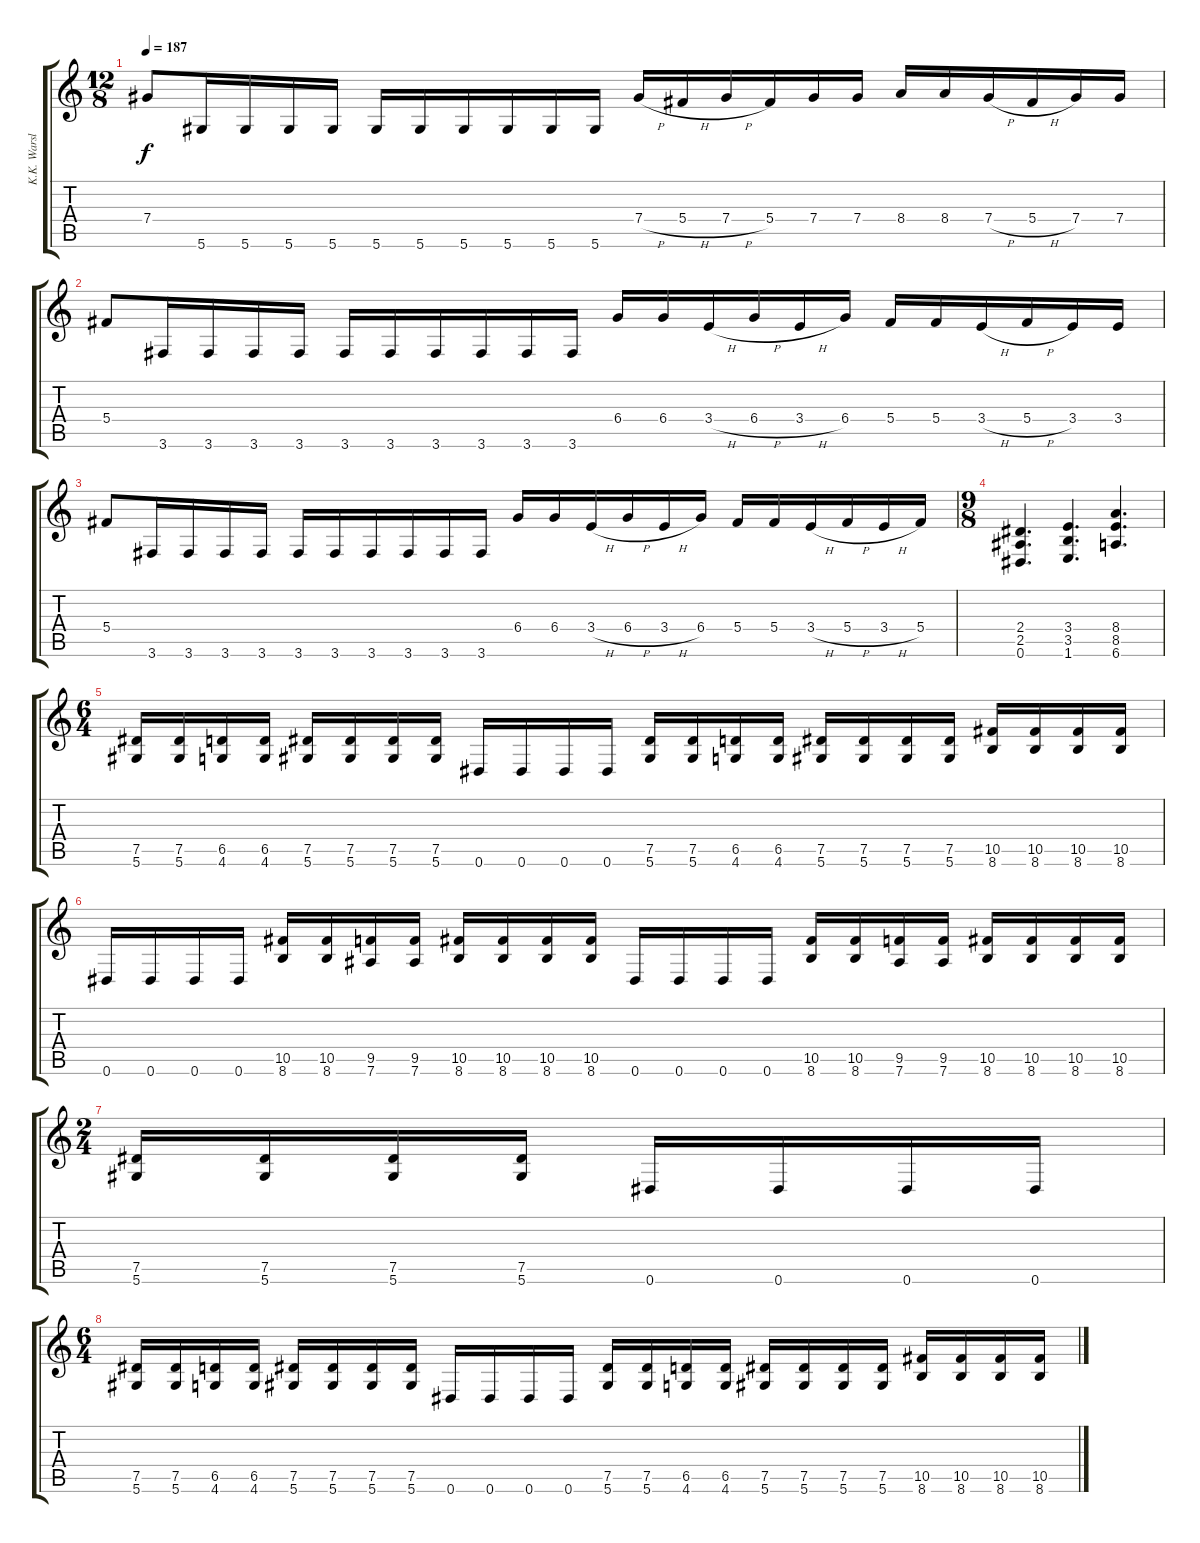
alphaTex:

\track ("K.K. Warslut" "K.K. Warsl") {instrument distortionguitar}
\staff {score tabs}
\tuning (Eb4 Bb3 Gb3 Db3 Ab2 Eb2) {hide}
\ts (12 8)
\tempo 187
\clef g2
\ks c
7.4.8{dy f} 5.6.16 5.6.16 5.6.16 5.6.16 5.6.16 5.6.16 5.6.16 5.6.16 5.6.16 5.6.16 7.4{h}.16 5.4{h}.16 7.4{h}.16 5.4.16 7.4.16 7.4.16 8.4.16 8.4.16 7.4{h}.16 5.4{h}.16 7.4.16 7.4.16 |
5.4.8 3.6.16 3.6.16 3.6.16 3.6.16 3.6.16 3.6.16 3.6.16 3.6.16 3.6.16 3.6.16 6.4.16 6.4.16 3.4{h}.16 6.4{h}.16 3.4{h}.16 6.4.16 5.4.16 5.4.16 3.4{h}.16 5.4{h}.16 3.4.16 3.4.16 |
5.4.8 3.6.16 3.6.16 3.6.16 3.6.16 3.6.16 3.6.16 3.6.16 3.6.16 3.6.16 3.6.16 6.4.16 6.4.16 3.4{h}.16 6.4{h}.16 3.4{h}.16 6.4.16 5.4.16 5.4.16 3.4{h}.16 5.4{h}.16 3.4{h}.16 5.4.16 |
\ts (9 8)
(2.4 2.5 0.6).4{d} (3.4 3.5 1.6).4{d} (8.4 8.5 6.6).4{d} |
\ts (6 4)
(7.5 5.6).16 (7.5 5.6).16 (6.5 4.6).16 (6.5 4.6).16 (7.5 5.6).16 (7.5 5.6).16 (7.5 5.6).16 (7.5 5.6).16 0.6.16 0.6.16 0.6.16 0.6.16 (7.5 5.6).16 (7.5 5.6).16 (6.5 4.6).16 (6.5 4.6).16 (7.5 5.6).16 (7.5 5.6).16 (7.5 5.6).16 (7.5 5.6).16 (10.5 8.6).16 (10.5 8.6).16 (10.5 8.6).16 (10.5 8.6).16 |
0.6.16 0.6.16 0.6.16 0.6.16 (10.5 8.6).16 (10.5 8.6).16 (9.5 7.6).16 (9.5 7.6).16 (10.5 8.6).16 (10.5 8.6).16 (10.5 8.6).16 (10.5 8.6).16 0.6.16 0.6.16 0.6.16 0.6.16 (10.5 8.6).16 (10.5 8.6).16 (9.5 7.6).16 (9.5 7.6).16 (10.5 8.6).16 (10.5 8.6).16 (10.5 8.6).16 (10.5 8.6).16 |
\ts (2 4)
(7.5 5.6).16 (7.5 5.6).16 (7.5 5.6).16 (7.5 5.6).16 0.6.16 0.6.16 0.6.16 0.6.16 |
\ts (6 4)
(7.5 5.6).16 (7.5 5.6).16 (6.5 4.6).16 (6.5 4.6).16 (7.5 5.6).16 (7.5 5.6).16 (7.5 5.6).16 (7.5 5.6).16 0.6.16 0.6.16 0.6.16 0.6.16 (7.5 5.6).16 (7.5 5.6).16 (6.5 4.6).16 (6.5 4.6).16 (7.5 5.6).16 (7.5 5.6).16 (7.5 5.6).16 (7.5 5.6).16 (10.5 8.6).16 (10.5 8.6).16 (10.5 8.6).16 (10.5 8.6).16
